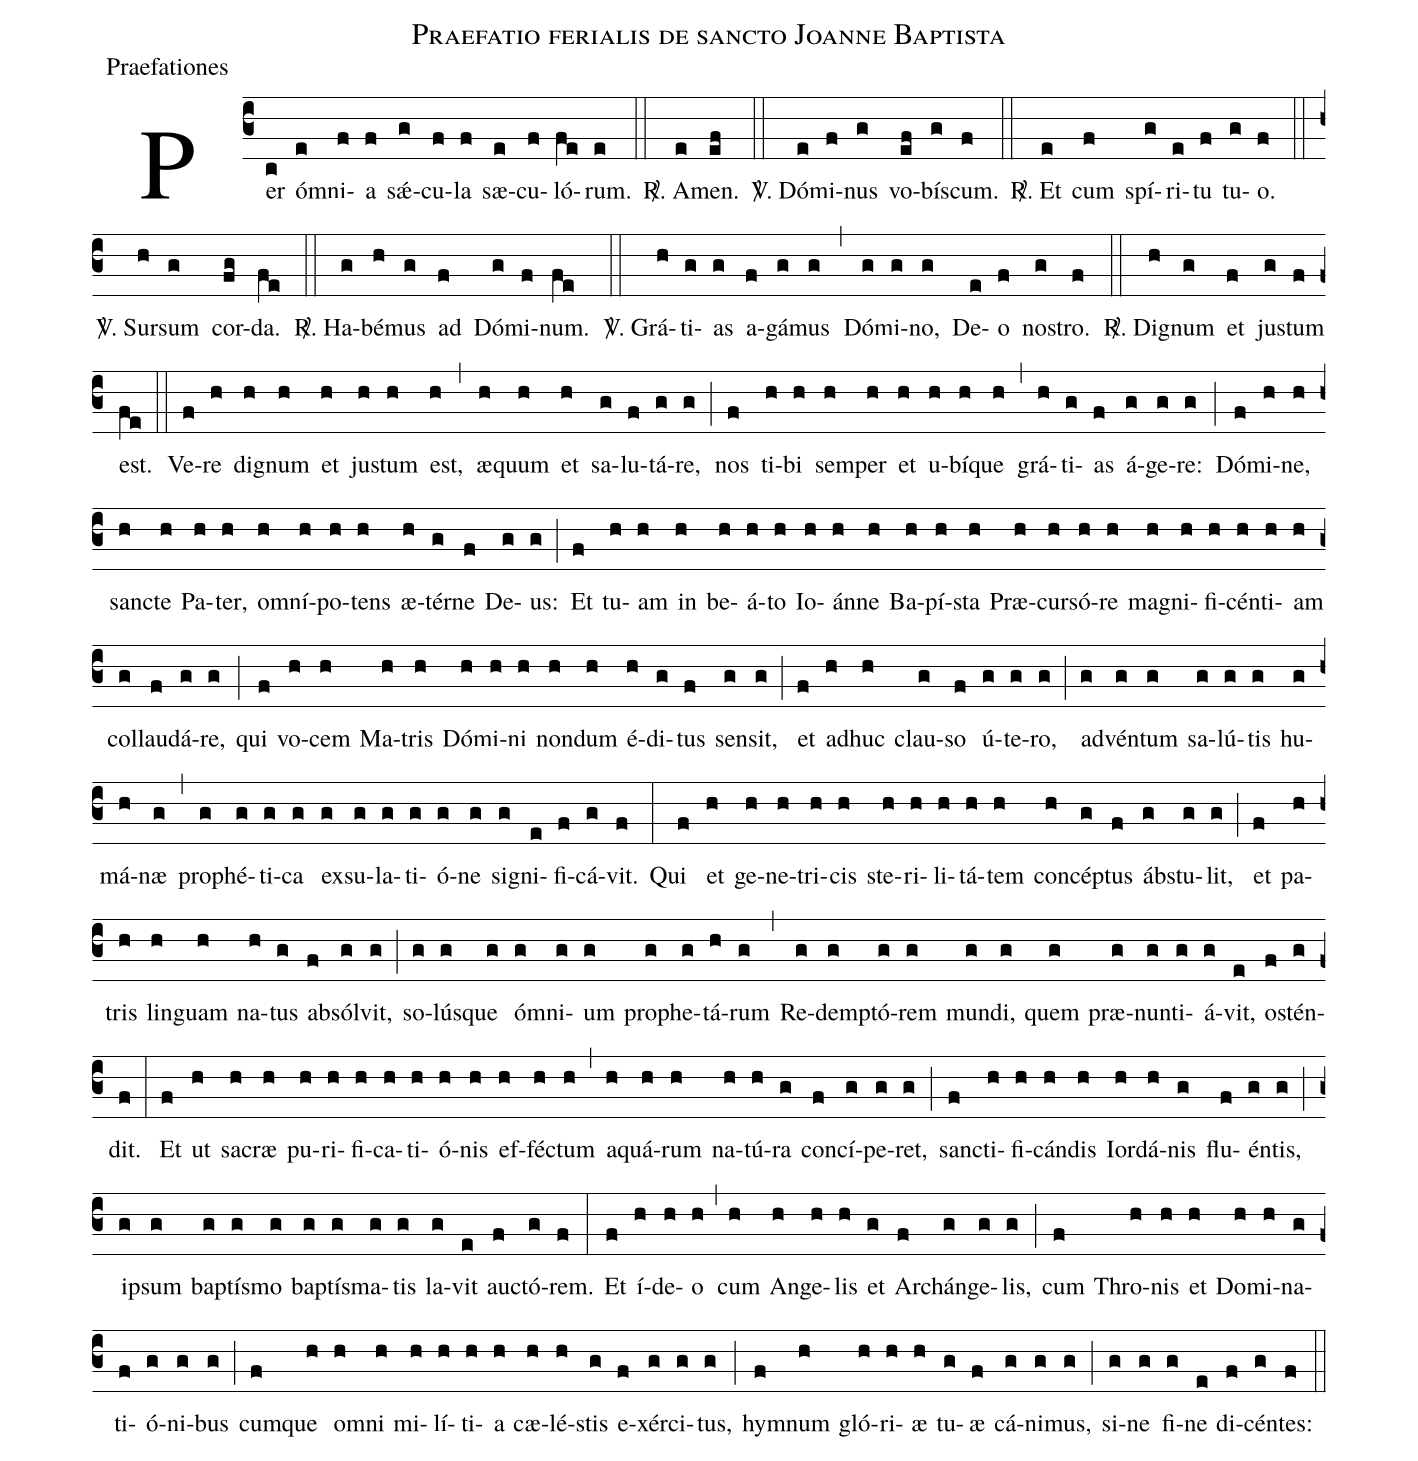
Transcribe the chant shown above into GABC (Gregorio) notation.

name:Praefatio ferialis de sancto Joanne Baptista;
office-part:Praefationes;
%%
(c3)Per(c) óm(e)ni(f)a(f) sǽ(g)cu(f)la(f) sæ(e)cu(f)ló(fe)rum.(e) (::)

<sp>R/</sp>. A(e)men.(ef) (::)

<sp>V/</sp>. Dó(e)mi(f)nus(g) vo(ef)bí(g)scum.(f) (::)

<sp>R/</sp>. Et(e) cum(f) spí(g)ri(e)tu(f) tu(g)o.(f) (::)

<sp>V/</sp>. Sur(h)sum(g) cor(fg)da.(fe) (::)

<sp>R/</sp>. Ha(g)bé(h)mus(g) ad(f) Dó(g)mi(f)num.(fe) (::)

<sp>V/</sp>. Grá(h)ti(g)as(g) a(f)gá(g)mus(g) (,) Dó(g)mi(g)no,(g) De(e)o(f) no(g)stro.(f) (::)

<sp>R/</sp>. Di(h)gnum(g) et(f) ju(g)stum(f) est.(fe) (::)

Ve(f)re(h) di(h)gnum(h) et(h) ju(h)stum(h) est,(h) (,) æ(h)quum(h) et(h) sa(g)lu(f)tá(g)re,(g) (;)
nos(f) ti(h)bi(h) sem(h)per(h) et(h) u(h)bí(h)que(h) (,) grá(h)ti(g)as(f) á(g)ge(g)re:(g) (;)
Dó(f)mi(h)ne,(h) san(h)cte(h) Pa(h)ter,(h) om(h)ní(h)po(h)tens(h) æ(h)tér(g)ne(f) De(g)us:(g) (;)
Et(f) tu(h)am(h) in(h) be(h)á(h)to(h) Io(h)án(h)ne(h) Ba(h)pí(h)sta(h) Præ(h)cur(h)só(h)re(h) ma(h)gni(h)fi(h)cén(h)ti(h)am(h)  col(g)lau(f)dá(g)re,(g) (;)
qui(f) vo(h)cem(h) Ma(h)tris(h) Dó(h)mi(h)ni(h) non(h)dum(h) é(h)di(g)tus(f) sen(g)sit,(g) (;)
et(f) a(h)dhuc(h) clau(g)so(f) ú(g)te(g)ro,(g) (;)
ad(g)vén(g)tum(g) sa(g)lú(g)tis(g) hu(g)má(h)næ(g) (,) pro(g)phé(g)ti(g)ca(g) ex(g)su(g)la(g)ti(g)ó(g)ne(g) si(g)gni(e)fi(f)cá(g)vit.(f) (:)

Qui(f) et(h) ge(h)ne(h)tri(h)cis(h) ste(h)ri(h)li(h)tá(h)tem(h) con(h)cép(g)tus(f) áb(g)stu(g)lit,(g) (;)
et(f) pa(h)tris(h) lin(h)guam(h) na(h)tus(g) ab(f)sól(g)vit,(g) (;)
so(g)lús(g)que(g) óm(g)ni(g)um(g) pro(g)phe(g)tá(h)rum(g) (,) Re(g)dem(g)ptó(g)rem(g) mun(g)di,(g)
quem(g) præ(g)nun(g)ti(g)á(g)vit,(e) o(f)stén(g)dit.(f) (:)

Et(f) ut(h) sa(h)cræ(h) pu(h)ri(h)fi(h)ca(h)ti(h)ó(h)nis(h) ef(h)fé(h)ctum(h) (,) a(h)quá(h)rum(h) na(h)tú(h)ra(g) con(f)cí(g)pe(g)ret,(g) (;)
san(f)cti(h)fi(h)cán(h)dis(h) Ior(h)dá(h)nis(g) flu(f)én(g)tis,(g) (;)
i(g)psum(g) bap(g)tís(g)mo(g) bap(g)tís(g)ma(g)tis(g) la(g)vit(e) au(f)ctó(g)rem.(f) (:)

Et(f) í(h)de(h)o(h) (,) cum(h) An(h)ge(h)lis(h) et(g) Ar(f)chán(g)ge(g)lis,(g) (;)
cum(f) Thro(h)nis(h) et(h) Do(h)mi(h)na(g)ti(f)ó(g)ni(g)bus(g) (;)
cum(f)que(h) om(h)ni(h) mi(h)lí(h)ti(h)a(h) cæ(h)lé(h)stis(g) e(f)xér(g)ci(g)tus,(g) (;)
hym(f)num(h) gló(h)ri(h)æ(h) tu(g)æ(f) cá(g)ni(g)mus,(g) (;) si(g)ne(g) fi(g)ne(e) di(f)cén(g)tes:(f) (::)
